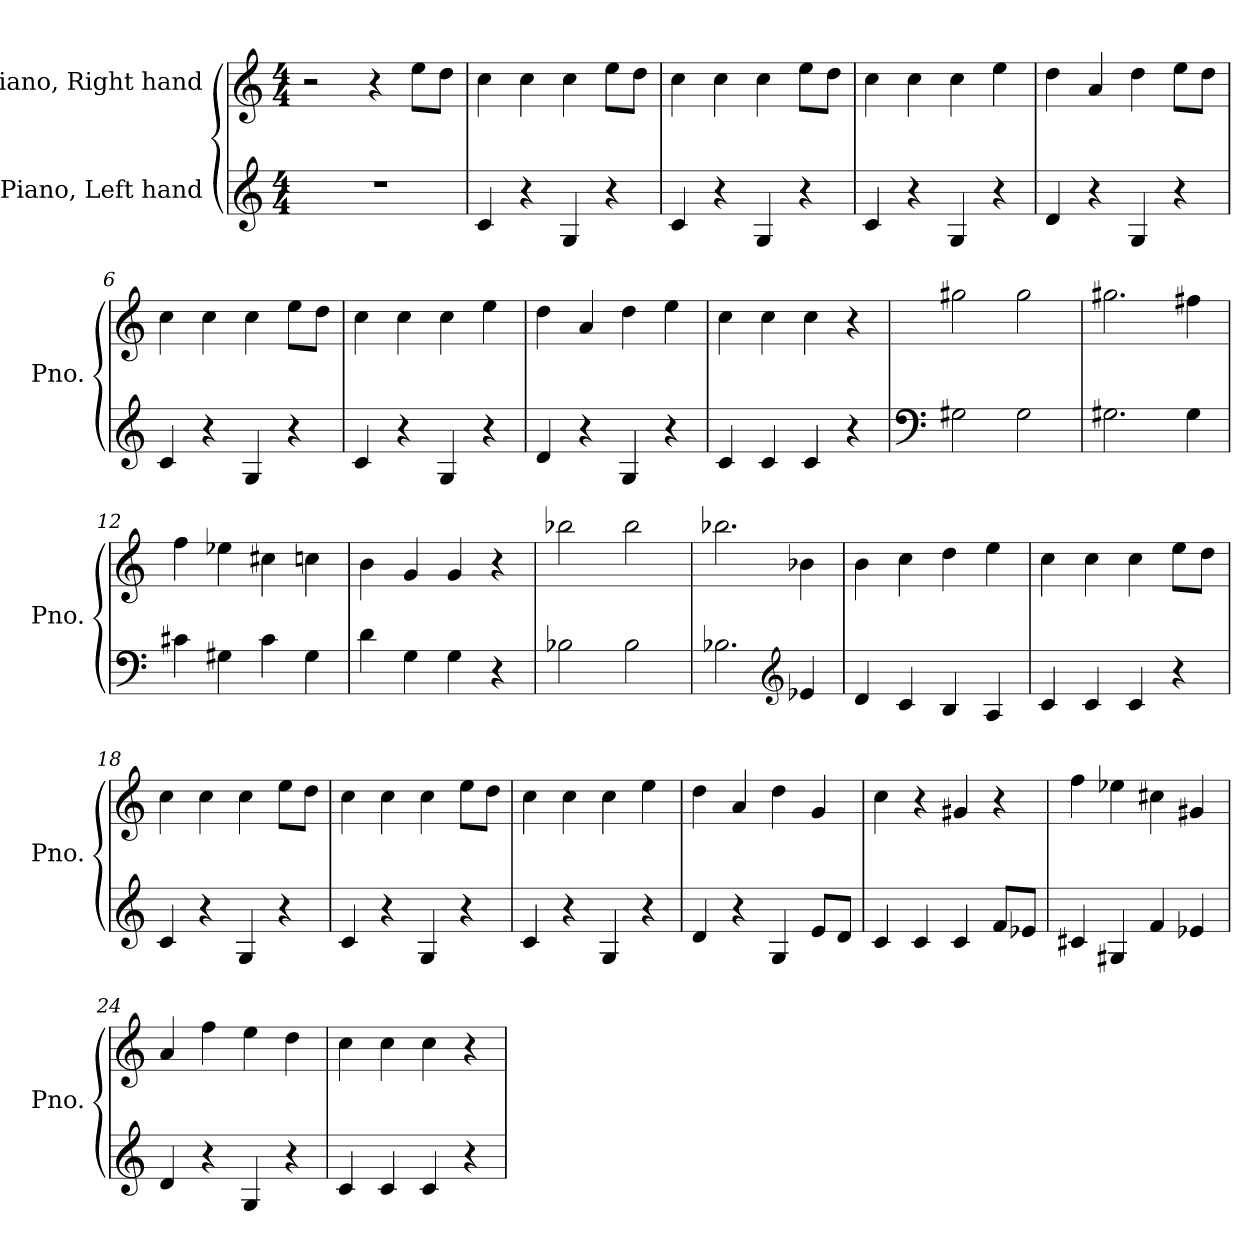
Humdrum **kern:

**kern	**kern
*part2	*part1
*staff2	*staff1
*I"Piano, Left hand	*I"Piano, Right hand
*I'Pno.	*I'Pno.
*clefG2	*clefG2
*k[]	*k[]
*M4/4	*M4/4
*MM120	*MM120
=1	=1
1r	2r
.	4r
.	8ee\L
.	8dd\J
=2	=2
4c/	4cc\
4r	4cc\
4G/	4cc\
4r	8ee\L
.	8dd\J
=3	=3
4c/	4cc\
4r	4cc\
4G/	4cc\
4r	8ee\L
.	8dd\J
=4	=4
4c/	4cc\
4r	4cc\
4G/	4cc\
4r	4ee\
=5	=5
4d/	4dd\
4r	4a/
4G/	4dd\
4r	8ee\L
.	8dd\J
=6	=6
4c/	4cc\
4r	4cc\
4G/	4cc\
4r	8ee\L
.	8dd\J
!!LO:LB:g=z
=7	=7
4c/	4cc\
4r	4cc\
4G/	4cc\
4r	4ee\
=8	=8
4d/	4dd\
4r	4a/
4G/	4dd\
4r	4ee\
=9	=9
4c/	4cc\
4c/	4cc\
4c/	4cc\
4r	4r
=10	=10
*clefF4	*
2G#X\	2gg#X\
2G#\	2gg#\
=11	=11
2.G#X\	2.gg#X\
4G#\	4ff#X\
=12	=12
4c#X\	4ff\
4G#X\	4ee-X\
4c#\	4cc#X\
4G#\	4ccn\
=13	=13
4d\	4b\
4G\	4g/
4G\	4g/
4r	4r
=14	=14
2B-X\	2bb-X\
2B-\	2bb-\
!!LO:LB:g=z
=15	=15
2.B-X\	2.bb-X\
*clefG2	*
4e-X/	4b-X\
=16	=16
4d/	4b\
4c/	4cc\
4B/	4dd\
4A/	4ee\
=17	=17
4c/	4cc\
4c/	4cc\
4c/	4cc\
4r	8ee\L
.	8dd\J
=18	=18
4c/	4cc\
4r	4cc\
4G/	4cc\
4r	8ee\L
.	8dd\J
=19	=19
4c/	4cc\
4r	4cc\
4G/	4cc\
4r	8ee\L
.	8dd\J
=20	=20
4c/	4cc\
4r	4cc\
4G/	4cc\
4r	4ee\
=21	=21
4d/	4dd\
4r	4a/
4G/	4dd\
8e/L	4g/
8d/J	.
!!LO:LB:g=z
=22	=22
4c/	4cc\
4c/	4r
4c/	4g#X/
8f/L	4r
8e-X/J	.
=23	=23
4c#X/	4ff\
4G#X/	4ee-X\
4f/	4cc#X\
4e-X/	4g#X/
=24	=24
4d/	4a/
4r	4ff\
4G/	4ee\
4r	4dd\
=25	=25
4c/	4cc\
4c/	4cc\
4c/	4cc\
4r	4r
=	=
*-	*-
